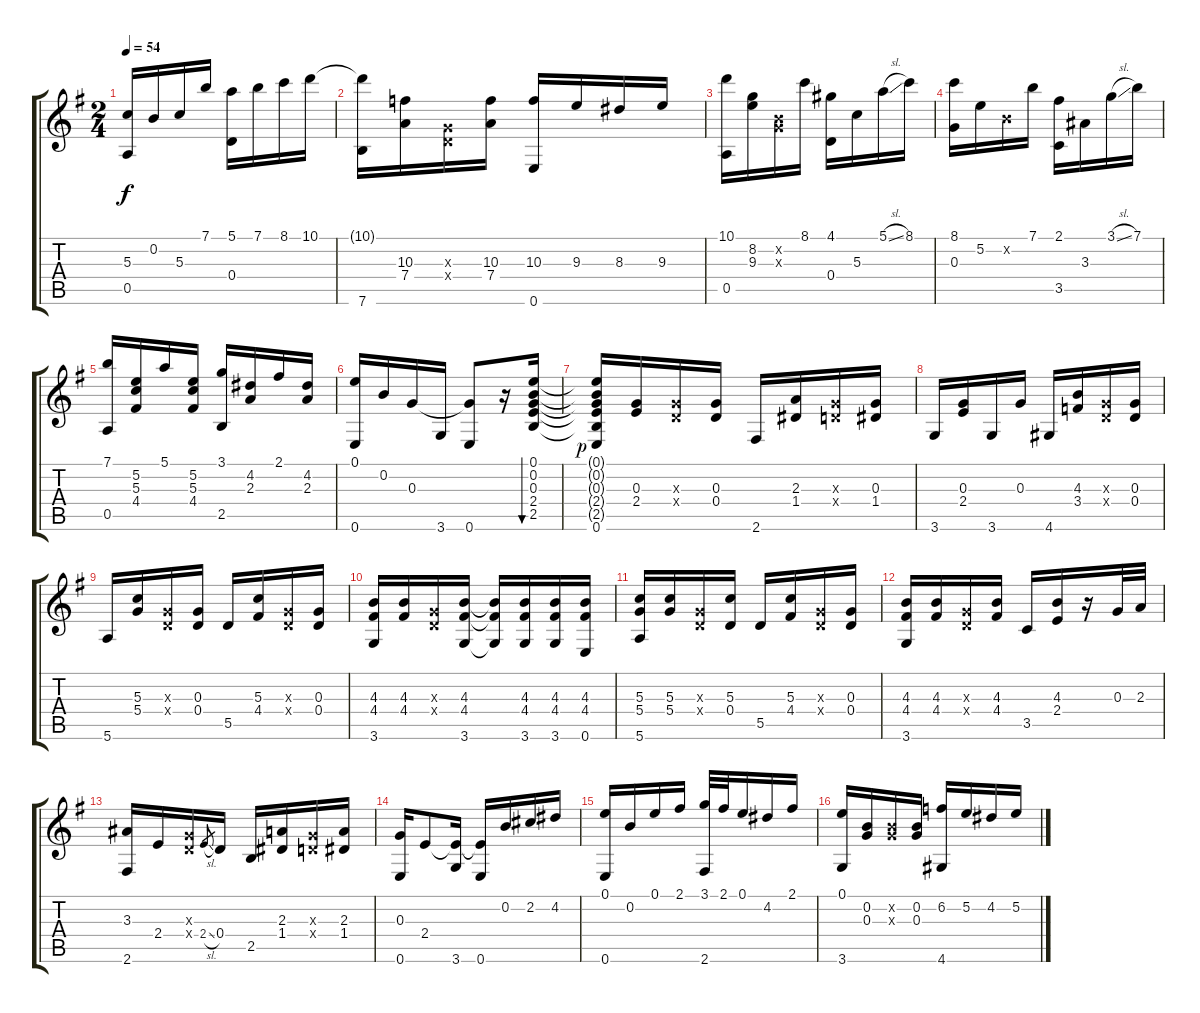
\track "" {instrument acousticguitarnylon}
\staff {score tabs}
\tuning (E4 B3 G3 D3 A2 E2) {hide}
\ts (2 4)
\tempo 54
\clef g2
\ks g
(5.3 0.5).16{dy f} 0.2.16 5.3.16 7.1.16 (5.1 0.4).16 7.1.16 8.1.16 10.1.16 |
(10.1{t} 7.6).16 (10.3 7.4).16 (0.3{x} 0.4{x}).16 (10.3 7.4).16 (10.3 0.6).16 9.3.16 8.3.16 9.3.16 |
(10.1 0.5).16 (8.2 9.3).16 (0.2{x} 0.3{x}).16 8.1.16 (4.1 0.4).16 5.3.16 5.1{sl}.16 8.1.16 |
(8.1 0.3).16 5.2.16 0.2{x}.16 7.1.16 (2.1 3.5).16 3.3.16 3.1{sl}.16 7.1.16 |
(7.1 0.5).16 (5.2 5.3 4.4).16 5.1.16 (5.2 5.3 4.4).16 (3.1 2.5).16 (4.2 2.3).16 2.1.16 (4.2 2.3).16 |
(0.1 0.6).16 0.2.16 0.3.16 3.6.16 (0.3{t} 0.6).8 r.16 (0.1 0.2 0.3 2.4 2.5).16{bu 120} |
(0.1{t} 0.2{t} 0.3{t} 2.4{t} 2.5{t} 0.6{rf 1}).16 (0.3 2.4).16 (0.3{x} 0.4{x}).16 (0.3 0.4).16 2.6.16 (2.3 1.4).16 (0.3{x} 0.4{x}).16 (0.3 1.4).16 |
3.6.16 (0.3 2.4).16 3.6.16 0.3.16 4.6.16 (4.3 3.4).16 (0.3{x} 0.4{x}).16 (0.3 0.4).16 |
5.6.16 (5.3 5.4).16 (0.3{x} 0.4{x}).16 (0.3 0.4).16 5.5.16 (5.3 4.4).16 (0.3{x} 0.4{x}).16 (0.3 0.4).16 |
(4.3 4.4 3.6).16 (4.3 4.4).16 (0.3{x} 0.4{x}).16 (4.3 4.4 3.6).16 (4.3{t} 4.4{t} 3.6{t}).16 (4.3 4.4 3.6).16 (4.3 4.4 3.6).16 (4.3 4.4 0.6).16 |
(5.3 5.4 5.6).16 (5.3 5.4).16 (0.3{x} 0.4{x}).16 (5.3 0.4).16 5.5.16 (5.3 4.4).16 (0.3{x} 0.4{x}).16 (0.3 0.4).16 |
(4.3 4.4 3.6).16 (4.3 4.4).16 (0.3{x} 0.4{x}).16 (4.3 4.4).16 3.5.16 (4.3 2.4).16 r.16 0.3.32 2.3.32 |
(3.3 2.6).16 2.4.16 (0.3{x} 0.4{x}).16 2.4{sl}.8{gr} 0.4.16 2.5.16 (2.3 1.4).16 (0.3{x} 0.4{x}).16 (2.3 1.4).16 |
(0.3 0.6).16 2.4.8 (2.4{t} 3.6).16 (2.4{t} 0.6).16 0.2.16 2.2.16 4.2.16 |
(0.1 0.6).16 0.2.16 0.1.16 2.1.16 (3.1 2.6).32 2.1.32 0.1.16 4.2.16 2.1.16 |
(0.1 3.6).16 (0.2 0.3).16 (0.2{x} 0.3{x}).16 (0.2 0.3).16 (6.2 4.6).16 5.2.16 4.2.16 5.2.16
